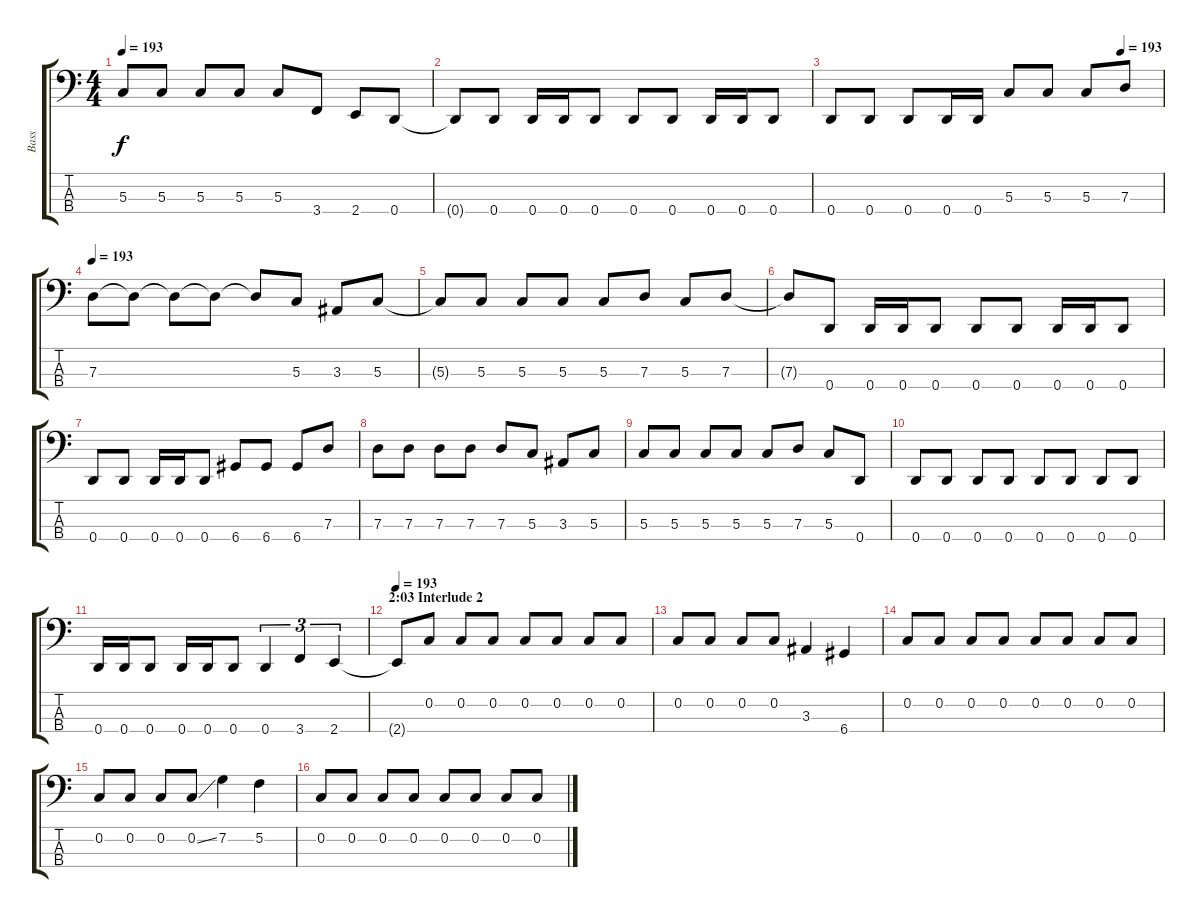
\track ("Bass" "Bass") {instrument electricbassfinger}
\staff {score tabs}
\tuning (F2 C2 G1 D1) {hide}
\ts (4 4)
\tempo 193
\clef f4
\ks c
5.3.8{dy f} 5.3.8 5.3.8 5.3.8 5.3.8 3.4.8 2.4.8 0.4.8 |
0.4{t}.8 0.4.8 0.4.16 0.4.16 0.4.8 0.4.8 0.4.8 0.4.16 0.4.16 0.4.8 |
\tempo (193 0.875)
0.4.8 0.4.8 0.4.8 0.4.16 0.4.16 5.3.8 5.3.8 5.3.8 7.3.8 |
\tempo 193
7.3.8 7.3{t}.8 7.3{t}.8 7.3{t}.8 7.3{t}.8 5.3.8 3.3.8 5.3.8 |
5.3{t}.8 5.3.8 5.3.8 5.3.8 5.3.8 7.3.8 5.3.8 7.3.8 |
7.3{t}.8 0.4.8 0.4.16 0.4.16 0.4.8 0.4.8 0.4.8 0.4.16 0.4.16 0.4.8 |
0.4.8 0.4.8 0.4.16 0.4.16 0.4.8 6.4.8 6.4.8 6.4.8 7.3.8 |
7.3.8 7.3.8 7.3.8 7.3.8 7.3.8 5.3.8 3.3.8 5.3.8 |
5.3.8 5.3.8 5.3.8 5.3.8 5.3.8 7.3.8 5.3.8 0.4.8 |
0.4.8 0.4.8 0.4.8 0.4.8 0.4.8 0.4.8 0.4.8 0.4.8 |
0.4.16 0.4.16 0.4.8 0.4.16 0.4.16 0.4.8 0.4.4{tu (3 2)} 3.4.4{tu (3 2)} 2.4.4{tu (3 2)} |
\section ("" "2:03 Interlude 2")
\tempo 193
2.4{t}.8 0.2.8 0.2.8 0.2.8 0.2.8 0.2.8 0.2.8 0.2.8 |
0.2.8 0.2.8 0.2.8 0.2.8 3.3.4 6.4.4 |
0.2.8 0.2.8 0.2.8 0.2.8 0.2.8 0.2.8 0.2.8 0.2.8 |
0.2.8 0.2.8 0.2.8 0.2{ss}.8 7.2.4 5.2.4 |
0.2.8 0.2.8 0.2.8 0.2.8 0.2.8 0.2.8 0.2.8 0.2.8
